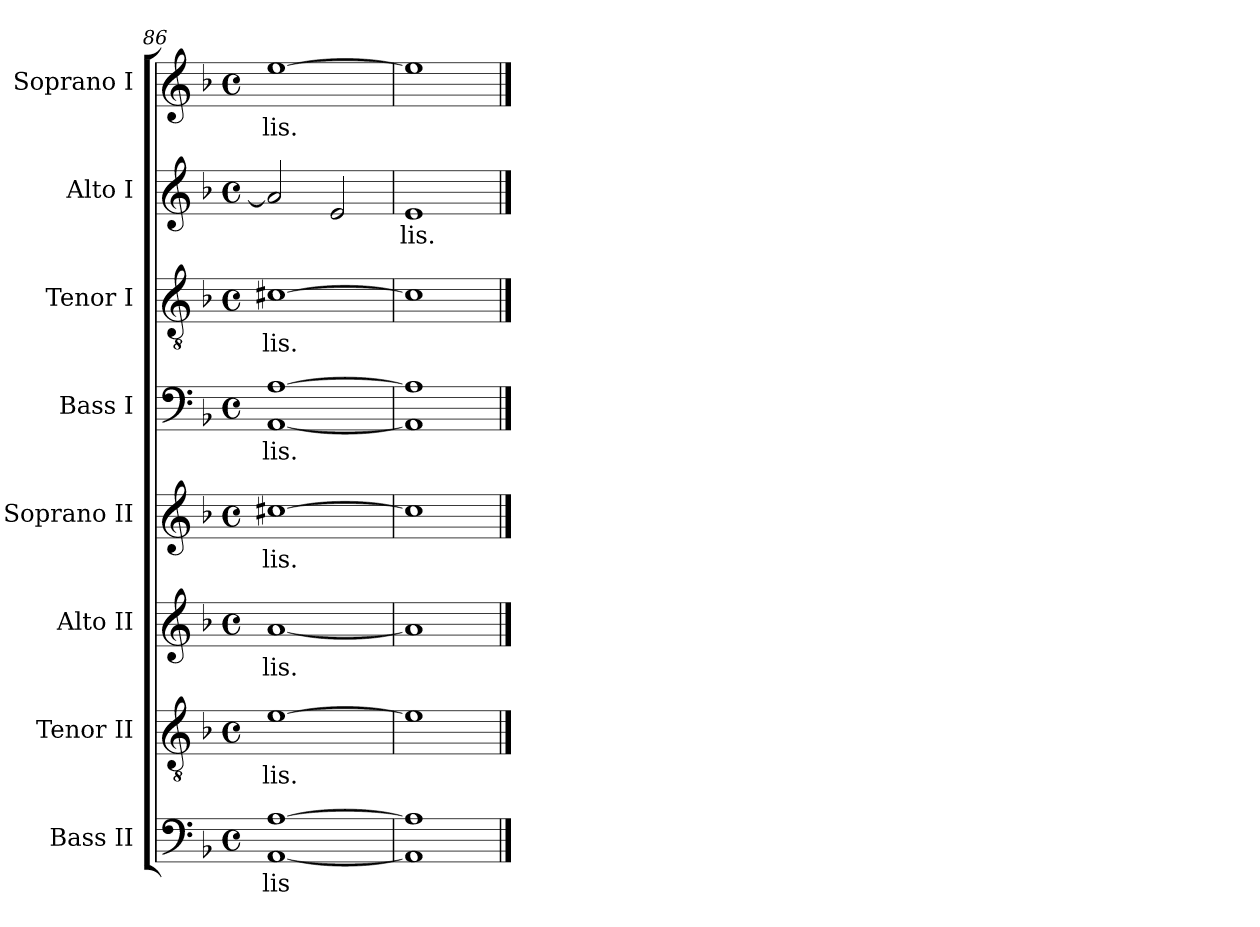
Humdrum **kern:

**kern	**text	**kern	**text	**kern	**text	**kern	**text	**kern	**text	**kern	**text	**kern	**text	**kern	**text
*part8	*part8	*part7	*part7	*part6	*part6	*part5	*part5	*part4	*part4	*part3	*part3	*part2	*part2	*part1	*part1
*staff8	*staff8	*staff7	*staff7	*staff6	*staff6	*staff5	*staff5	*staff4	*staff4	*staff3	*staff3	*staff2	*staff2	*staff1	*staff1
*I"Bass II	*	*I"Tenor II	*	*I"Alto II	*	*I"Soprano II	*	*I"Bass I	*	*I"Tenor I	*	*I"Alto I	*	*I"Soprano I	*
*I'B.II	*	*I'T.II	*	*I'A.II	*	*I'S.II	*	*I'B.I	*	*I'T.I	*	*I'A.I	*	*I'S.I	*
*clefF4	*	*clefGv2	*	*clefG2	*	*clefG2	*	*clefF4	*	*clefGv2	*	*clefG2	*	*clefG2	*
*k[b-]	*	*k[b-]	*	*k[b-]	*	*k[b-]	*	*k[b-]	*	*k[b-]	*	*k[b-]	*	*k[b-]	*
*F:	*	*F:	*	*F:	*	*F:	*	*F:	*	*F:	*	*F:	*	*F:	*
*M4/4	*	*M4/4	*	*M4/4	*	*M4/4	*	*M4/4	*	*M4/4	*	*M4/4	*	*M4/4	*
*met(c)	*	*met(c)	*	*met(c)	*	*met(c)	*	*met(c)	*	*met(c)	*	*met(c)	*	*met(c)	*
=86	=86	=86	=86	=86	=86	=86	=86	=86	=86	=86	=86	=86	=86	=86	=86
!	!LO:LY:b	!	!LO:LY:b	!	!LO:LY:b	!	!LO:LY:b	!	!LO:LY:b	!	!LO:LY:b	!	!	!	!LO:LY:b
[1AA [1A	lis	[1e	-lis.	[1a	lis.	[1cc#X	-lis.	[1AA [1A	lis.	[1c#X	lis.	2a]	.	[1ee	-lis.
.	.	.	.	.	.	.	.	.	.	.	.	2e	.	.	.
=87	=87	=87	=87	=87	=87	=87	=87	=87	=87	=87	=87	=87	=87	=87	=87
!	!	!	!	!	!	!	!	!	!	!	!	!	!LO:LY:b	!	!
1AA] 1A]	.	1e]	.	1a]	.	1cc#]	.	1AA] 1A]	.	1c#]	.	1e	lis.	1ee]	.
==	==	==	==	==	==	==	==	==	==	==	==	==	==	==	==
*-	*-	*-	*-	*-	*-	*-	*-	*-	*-	*-	*-	*-	*-	*-	*-
